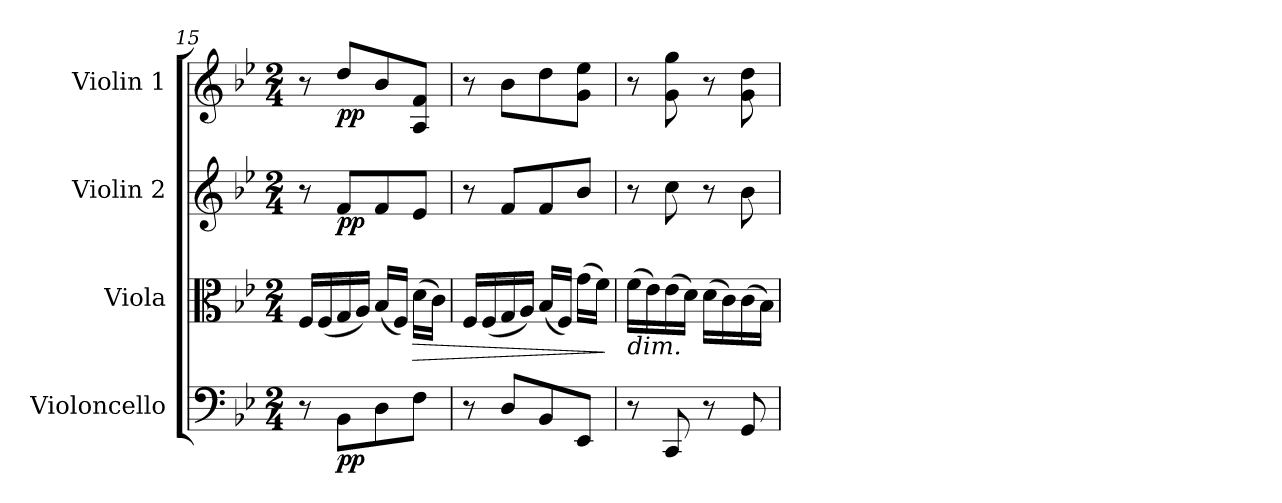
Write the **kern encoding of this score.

**kern	**dynam	**kern	**dynam	**kern	**dynam	**kern	**dynam
*part4	*part4	*part3	*part3	*part2	*part2	*part1	*part1
*staff4	*staff4	*staff3	*staff3	*staff2	*staff2	*staff1	*staff1
*I"Violoncello	*	*I"Viola	*	*I"Violin 2	*	*I"Violin 1	*
*I'Vc	*	*I'Vla	*	*I'Vln	*	*I'Vln	*
*clefF4	*	*clefC3	*	*clefG2	*	*clefG2	*
*k[b-e-]	*	*k[b-e-]	*	*k[b-e-]	*	*k[b-e-]	*
*M2/4	*	*M2/4	*	*M2/4	*	*M2/4	*
=15	=15	=15	=15	=15	=15	=15	=15
8r	.	16F/LL	.	8r	.	8r	.
.	.	(16F/	.	.	.	.	.
!	!LO:DY:b	!	!	!	!LO:DY:b	!	!LO:DY:b
8BB-\L	pp	16G/	.	8f/L	pp	8dd/L	pp
.	.	16A/JJ)	.	.	.	.	.
8D\	.	(16B-/LL	.	8f/	.	8b-/	.
.	.	16F/JJ)	.	.	.	.	.
!	!	!	!LO:HP:b	!	!	!	!
8F\J	.	(16d\LL	>	8e-/J	.	8A/ 8f/J	.
.	.	16c\JJ)	.	.	.	.	.
=16	=16	=16	=16	=16	=16	=16	=16
8r	.	16F/LL	.	8r	.	8r	.
.	.	(16F/	.	.	.	.	.
8D/L	.	16G/	.	8f/L	.	8b-\L	.
.	.	16A/JJ)	.	.	.	.	.
8BB-/	.	(16B-/LL	.	8f/	.	8dd\	.
.	.	16F/JJ)	.	.	.	.	.
8EE-/J	.	(16g\LL	.	8b-/J	.	8g\ 8ee-\J	.
.	.	16f\JJ)	.	.	.	.	.
.	.	.	]	.	.	.	.
!!LO:PB:g=z
=17	=17	=17	=17	=17	=17	=17	=17
!	!	!LO:TX:b:i:t=dim.	!	!	!	!	!
8r	.	(16f\LL	.	8r	.	8r	.
.	.	16e-\)	.	.	.	.	.
8CC/	.	(16e-\	.	8cc\	.	8g\ 8gg\	.
.	.	16d\JJ)	.	.	.	.	.
8r	.	(16d\LL	.	8r	.	8r	.
.	.	16c\)	.	.	.	.	.
8GG/	.	(16c\	.	8b-\	.	8g\ 8dd\	.
.	.	16B-\JJ)	.	.	.	.	.
=	=	=	=	=	=	=	=
*-	*-	*-	*-	*-	*-	*-	*-
